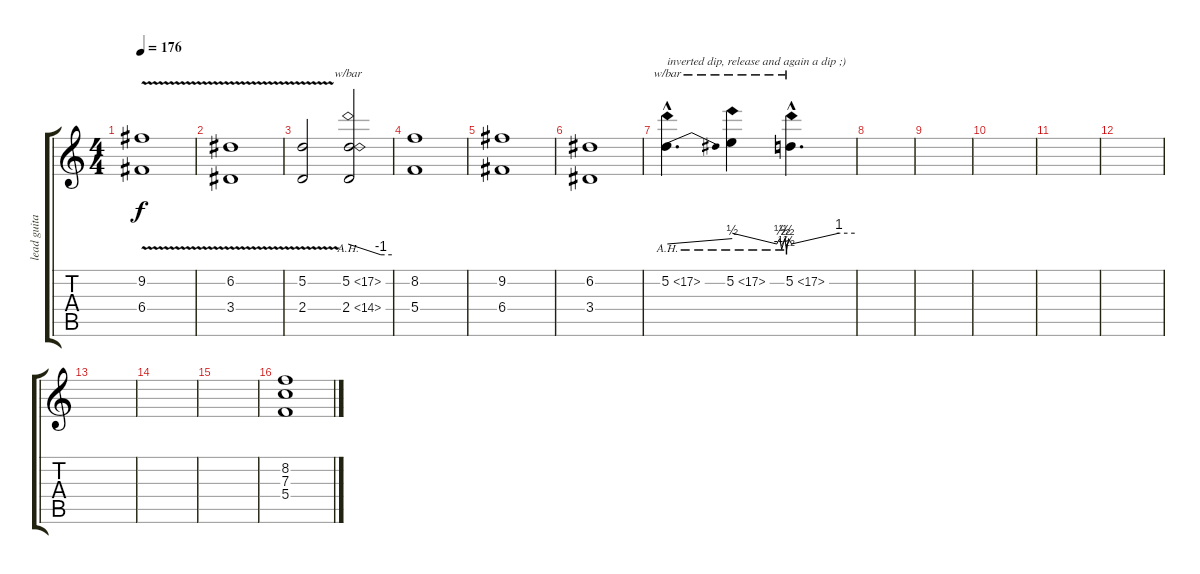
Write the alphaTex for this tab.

\track ("lead guitar" "lead guita") {instrument overdrivenguitar}
\staff {score tabs}
\tuning (D4 A3 F3 C3 G2 D2) {hide}
\ts (4 4)
\tempo 176
\clef g2
\ks c
(9.2 6.4{v}).1{dy f} |
(6.2 3.4{v}).1 |
(5.2{v} 2.4).2 (5.2{ah 12} 2.4{ah 12}).2{tbe (custom default 0 0 45 -4 60 -4)} |
(8.2 5.4).1 |
(9.2 6.4).1 |
(6.2 3.4).1 |
5.2{ah 12 hac}.4{d tbe (dive default 0 0 60 2) txt "inverted dip, release and again a dip ;)"} 5.2{ah 12}.4{tbe (custom default 0 4 45 0 48 2 50 -2 53 2 55 -2 57 2 60 0)} 5.2{ah 12 hac}.4{d tbe (custom default 0 0 45 4 60 4)} |
|
|
|
|
|
|
|
|
(8.2 7.3 5.4).1
